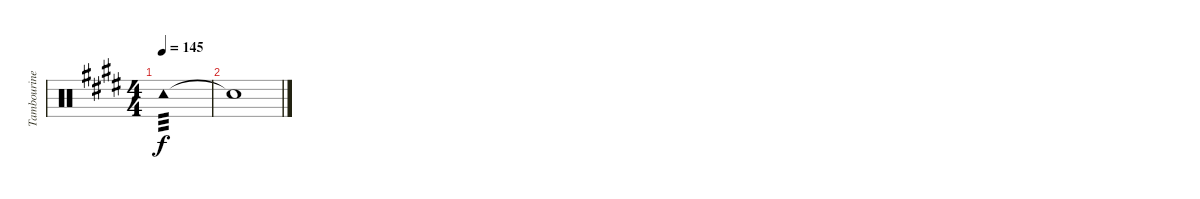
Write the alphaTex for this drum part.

\track ("Tambourine" "Tambourine") {instrument percussion}
\staff {score}
\articulation defaults
\ts (4 4)
\tempo 145
\clef neutral
\ks e "Tambourine (hit)".1{tp 3 dy f}
|
"Snare (hit)"{t}.1
